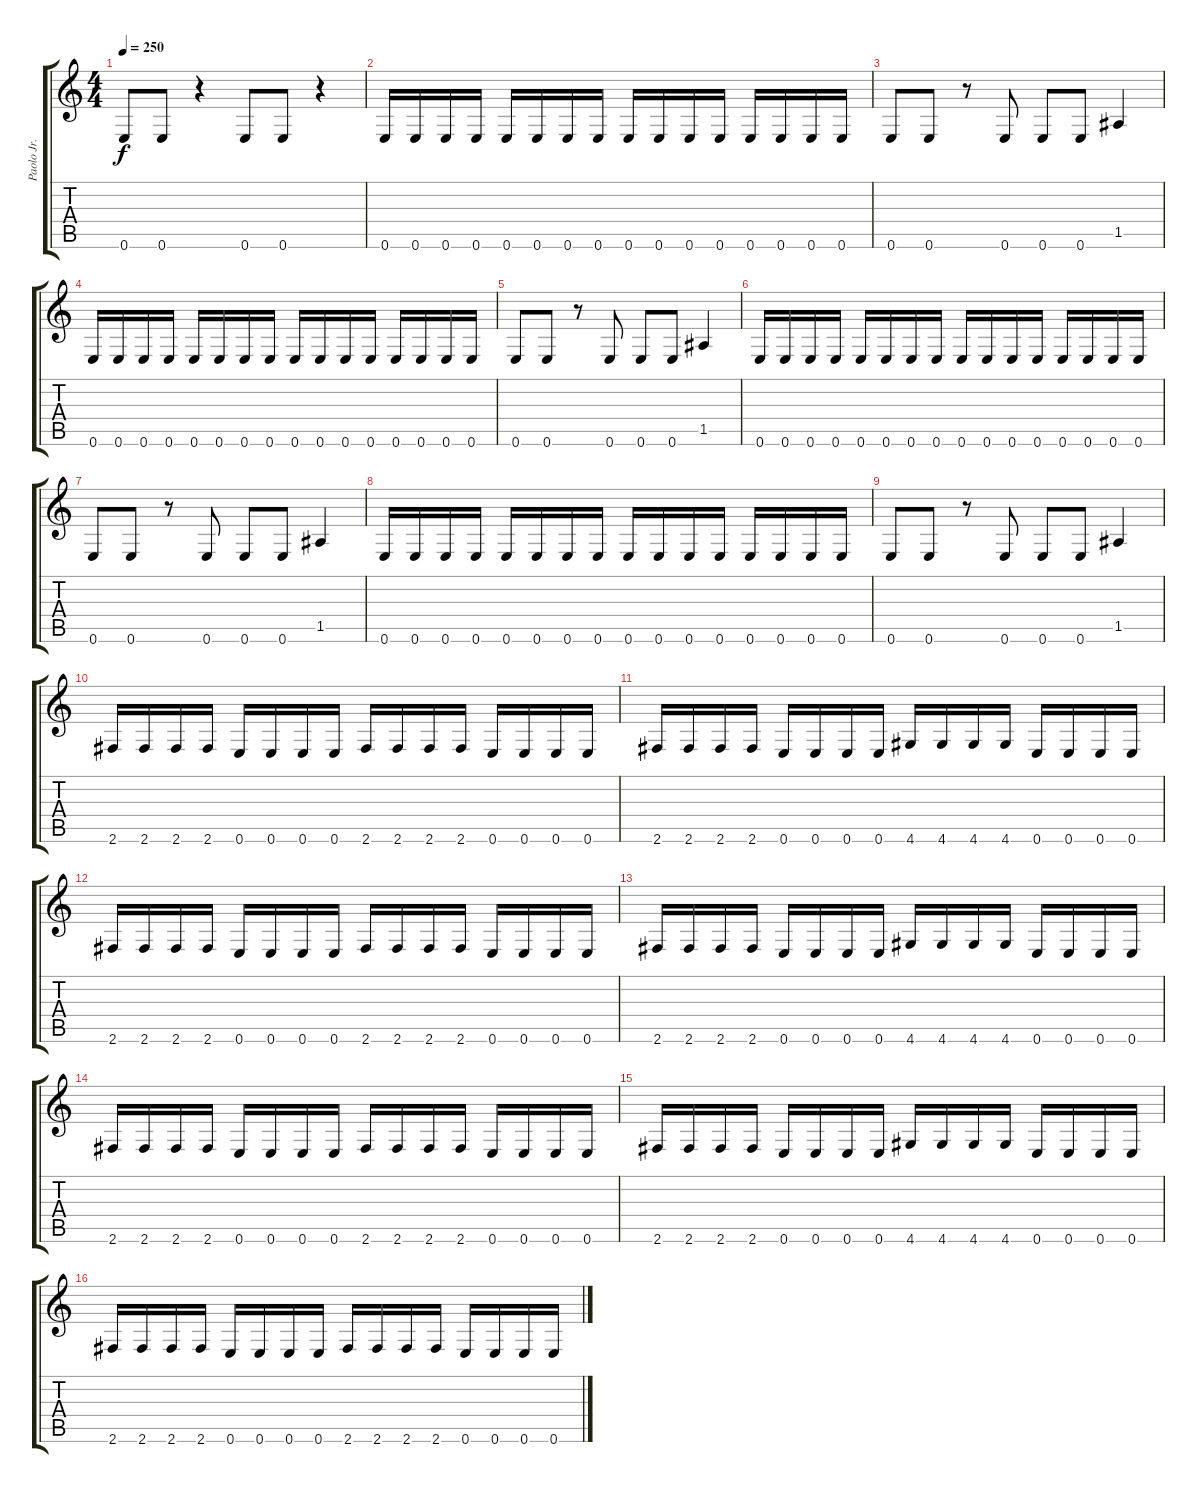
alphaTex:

\track ("Paolo Jr." "Paolo Jr.") {instrument electricbassfinger}
\staff {score tabs}
\tuning (E4 B3 G3 D3 A2 E2) {hide}
\ts (4 4)
\tempo 250
\clef g2
\ks c
0.6.8{dy f} 0.6.8 r.4 0.6.8 0.6.8 r.4 |
0.6.16 0.6.16 0.6.16 0.6.16 0.6.16 0.6.16 0.6.16 0.6.16 0.6.16 0.6.16 0.6.16 0.6.16 0.6.16 0.6.16 0.6.16 0.6.16 |
0.6.8 0.6.8 r.8 0.6.8 0.6.8 0.6.8 1.5.4 |
0.6.16 0.6.16 0.6.16 0.6.16 0.6.16 0.6.16 0.6.16 0.6.16 0.6.16 0.6.16 0.6.16 0.6.16 0.6.16 0.6.16 0.6.16 0.6.16 |
0.6.8 0.6.8 r.8 0.6.8 0.6.8 0.6.8 1.5.4 |
0.6.16 0.6.16 0.6.16 0.6.16 0.6.16 0.6.16 0.6.16 0.6.16 0.6.16 0.6.16 0.6.16 0.6.16 0.6.16 0.6.16 0.6.16 0.6.16 |
0.6.8 0.6.8 r.8 0.6.8 0.6.8 0.6.8 1.5.4 |
0.6.16 0.6.16 0.6.16 0.6.16 0.6.16 0.6.16 0.6.16 0.6.16 0.6.16 0.6.16 0.6.16 0.6.16 0.6.16 0.6.16 0.6.16 0.6.16 |
0.6.8 0.6.8 r.8 0.6.8 0.6.8 0.6.8 1.5.4 |
2.6.16 2.6.16 2.6.16 2.6.16 0.6.16 0.6.16 0.6.16 0.6.16 2.6.16 2.6.16 2.6.16 2.6.16 0.6.16 0.6.16 0.6.16 0.6.16 |
2.6.16 2.6.16 2.6.16 2.6.16 0.6.16 0.6.16 0.6.16 0.6.16 4.6.16 4.6.16 4.6.16 4.6.16 0.6.16 0.6.16 0.6.16 0.6.16 |
2.6.16 2.6.16 2.6.16 2.6.16 0.6.16 0.6.16 0.6.16 0.6.16 2.6.16 2.6.16 2.6.16 2.6.16 0.6.16 0.6.16 0.6.16 0.6.16 |
2.6.16 2.6.16 2.6.16 2.6.16 0.6.16 0.6.16 0.6.16 0.6.16 4.6.16 4.6.16 4.6.16 4.6.16 0.6.16 0.6.16 0.6.16 0.6.16 |
2.6.16 2.6.16 2.6.16 2.6.16 0.6.16 0.6.16 0.6.16 0.6.16 2.6.16 2.6.16 2.6.16 2.6.16 0.6.16 0.6.16 0.6.16 0.6.16 |
2.6.16 2.6.16 2.6.16 2.6.16 0.6.16 0.6.16 0.6.16 0.6.16 4.6.16 4.6.16 4.6.16 4.6.16 0.6.16 0.6.16 0.6.16 0.6.16 |
2.6.16 2.6.16 2.6.16 2.6.16 0.6.16 0.6.16 0.6.16 0.6.16 2.6.16 2.6.16 2.6.16 2.6.16 0.6.16 0.6.16 0.6.16 0.6.16
